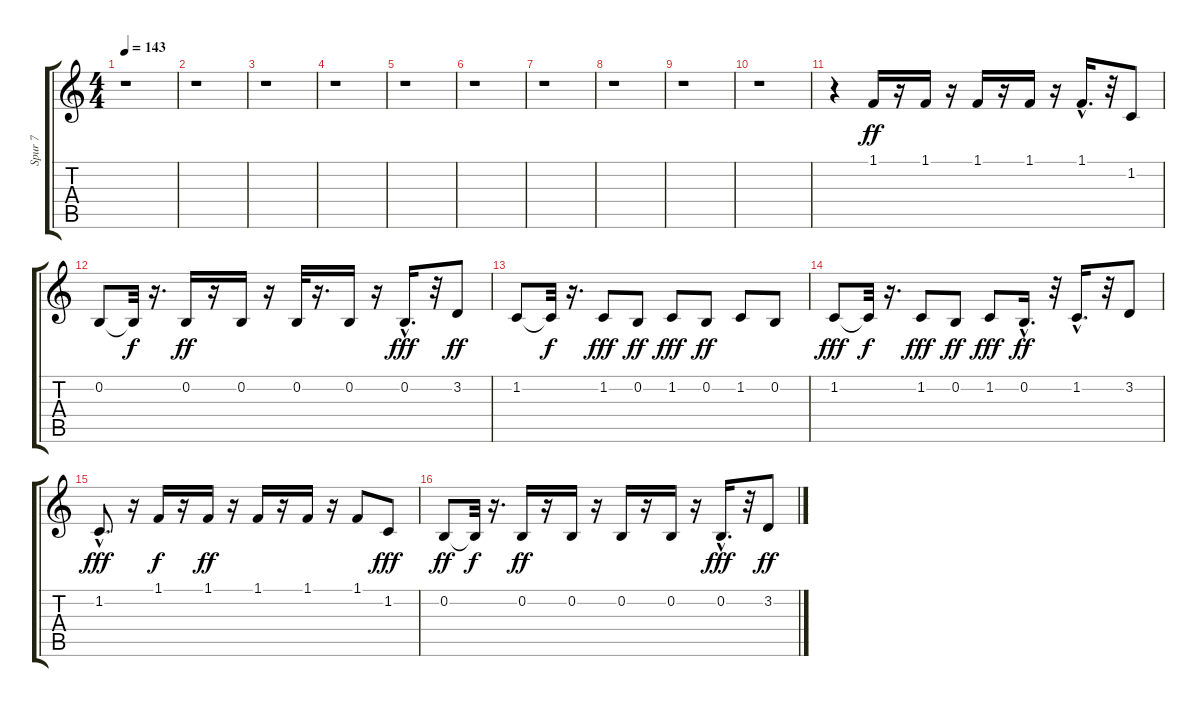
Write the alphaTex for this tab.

\track ("Spur 7" "Spur 7") {instrument lead2sawtooth}
\staff {score tabs}
\tuning (E4 B3 G3 D3 A2 E2) {hide}
\ts (4 4)
\tempo 143
\clef g2
\ks c
r.1{dy ff} |
r.1 |
r.1 |
r.1 |
r.1 |
r.1 |
r.1 |
r.1 |
r.1 |
r.1 |
r.4 1.1.16 r.16 1.1.16 r.16 1.1.16 r.16 1.1.16 r.16 1.1{hac}.16{d} r.32 1.2.8 |
0.2.8 0.2{t}.32{dy f} r.16{d} 0.2.16{dy ff} r.16 0.2.16 r.16 0.2.32 r.16{d} 0.2.16 r.16 0.2{hac}.16{d dy fff} r.32 3.2.8{dy ff} |
1.2.8 1.2{t}.32{dy f} r.16{d} 1.2.8{dy fff} 0.2.8{dy ff} 1.2.8{dy fff} 0.2.8{dy ff} 1.2.8 0.2.8 |
1.2.8{dy fff} 1.2{t}.32{dy f} r.16{d} 1.2.8{dy fff} 0.2.8{dy ff} 1.2.8{dy fff} 0.2{hac}.16{d dy ff} r.32 1.2{hac}.16{d} r.32 3.2.8 |
1.2{hac}.8{d dy fff} r.16 1.1.16{dy f} r.16 1.1.16{dy ff} r.16 1.1.16 r.16 1.1.16 r.16 1.1.8 1.2.8{dy fff} |
0.2.8{dy ff} 0.2{t}.32{dy f} r.16{d} 0.2.16{dy ff} r.16 0.2.16 r.16 0.2.16 r.16 0.2.16 r.16 0.2{hac}.16{d dy fff} r.32 3.2.8{dy ff}
